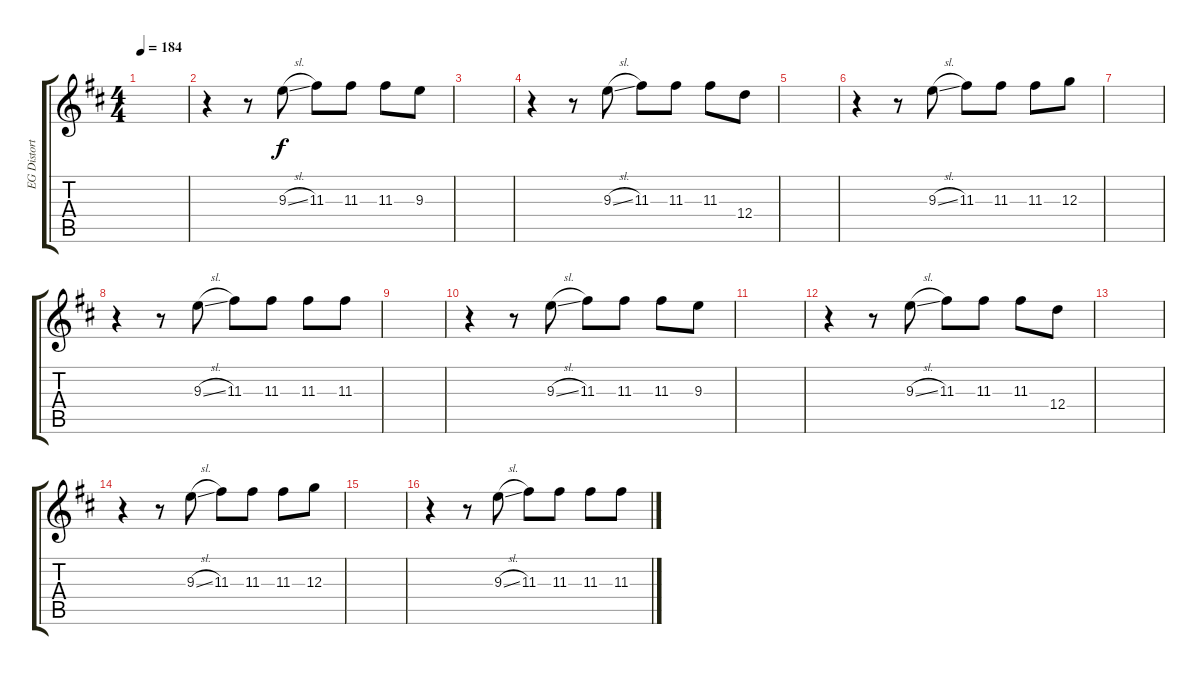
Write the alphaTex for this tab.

\track ("EG Distortion" "EG Distort") {instrument distortionguitar}
\staff {score tabs}
\tuning (E4 B3 G3 D3 A2 E2) {hide}
\ts (4 4)
\tempo 184
\clef g2
\ks d
|
r.4 r.8 9.3{sl}.8 11.3.8 11.3.8 11.3.8 9.3.8 |
|
r.4 r.8 9.3{sl}.8 11.3.8 11.3.8 11.3.8 12.4.8 |
|
r.4 r.8 9.3{sl}.8 11.3.8 11.3.8 11.3.8 12.3.8 |
|
r.4 r.8 9.3{sl}.8 11.3.8 11.3.8 11.3.8 11.3.8 |
|
r.4 r.8 9.3{sl}.8 11.3.8 11.3.8 11.3.8 9.3.8 |
|
r.4 r.8 9.3{sl}.8 11.3.8 11.3.8 11.3.8 12.4.8 |
|
r.4 r.8 9.3{sl}.8 11.3.8 11.3.8 11.3.8 12.3.8 |
|
r.4 r.8 9.3{sl}.8 11.3.8 11.3.8 11.3.8 11.3.8
